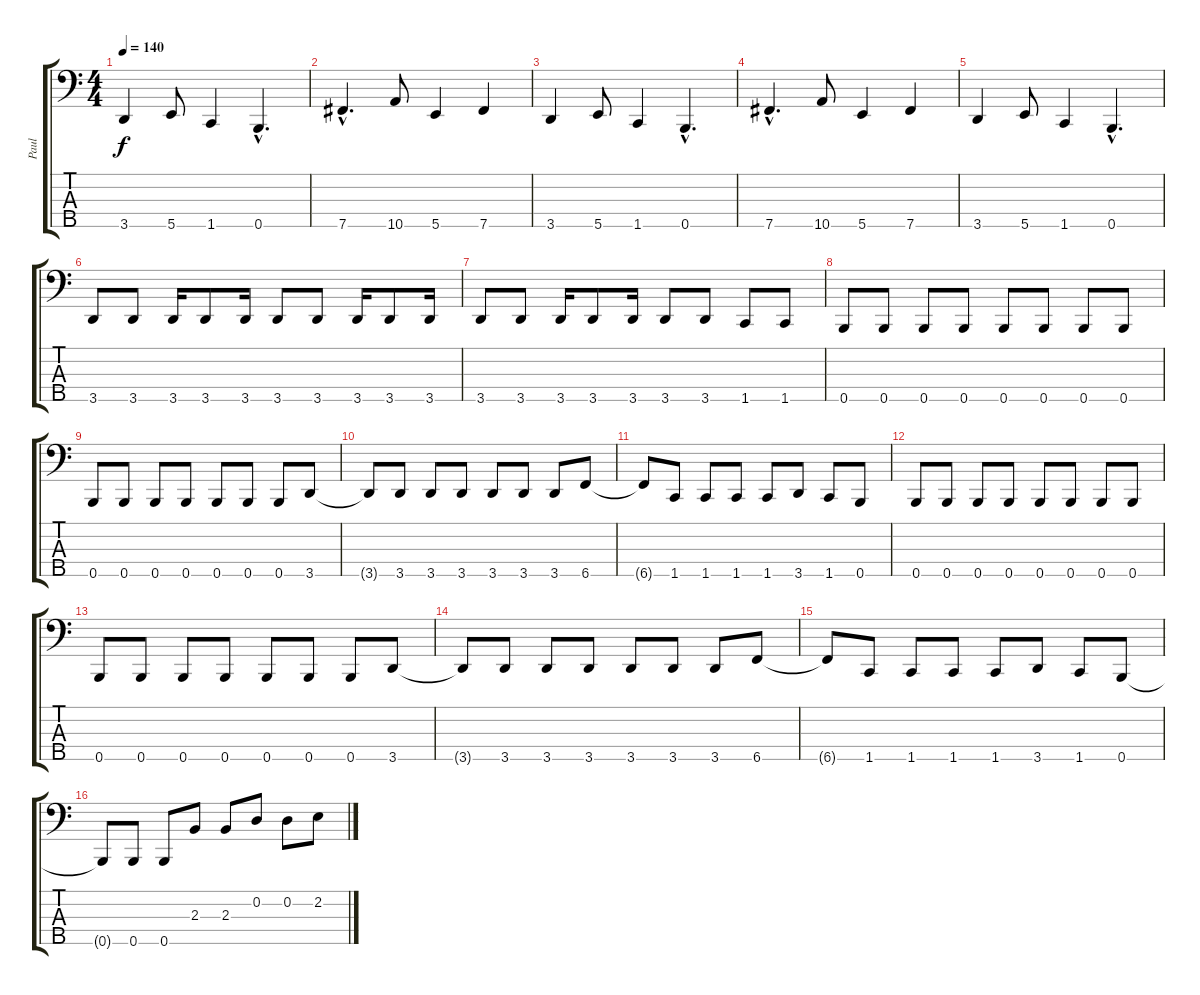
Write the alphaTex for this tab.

\track ("Paul" "Paul") {instrument electricbasspick}
\staff {score tabs}
\tuning (G2 D2 A1 E1 B0) {hide}
\ts (4 4)
\tempo 140
\clef f4
\ks c
3.5.4{dy f} 5.5.8 1.5.4 0.5{hac}.4{d} |
7.5{hac}.4{d} 10.5.8 5.5.4 7.5.4 |
3.5.4 5.5.8 1.5.4 0.5{hac}.4{d} |
7.5{hac}.4{d} 10.5.8 5.5.4 7.5.4 |
3.5.4 5.5.8 1.5.4 0.5{hac}.4{d} |
3.5.8 3.5.8 3.5.16 3.5.8 3.5.16 3.5.8 3.5.8 3.5.16 3.5.8 3.5.16 |
3.5.8 3.5.8 3.5.16 3.5.8 3.5.16 3.5.8 3.5.8 1.5.8 1.5.8 |
0.5.8 0.5.8 0.5.8 0.5.8 0.5.8 0.5.8 0.5.8 0.5.8 |
0.5.8 0.5.8 0.5.8 0.5.8 0.5.8 0.5.8 0.5.8 3.5.8 |
3.5{t}.8 3.5.8 3.5.8 3.5.8 3.5.8 3.5.8 3.5.8 6.5.8 |
6.5{t}.8 1.5.8 1.5.8 1.5.8 1.5.8 3.5.8 1.5.8 0.5.8 |
0.5.8 0.5.8 0.5.8 0.5.8 0.5.8 0.5.8 0.5.8 0.5.8 |
0.5.8 0.5.8 0.5.8 0.5.8 0.5.8 0.5.8 0.5.8 3.5.8 |
3.5{t}.8 3.5.8 3.5.8 3.5.8 3.5.8 3.5.8 3.5.8 6.5.8 |
6.5{t}.8 1.5.8 1.5.8 1.5.8 1.5.8 3.5.8 1.5.8 0.5.8 |
0.5{t}.8 0.5.8 0.5.8 2.3.8 2.3.8 0.2.8 0.2.8 2.2.8
